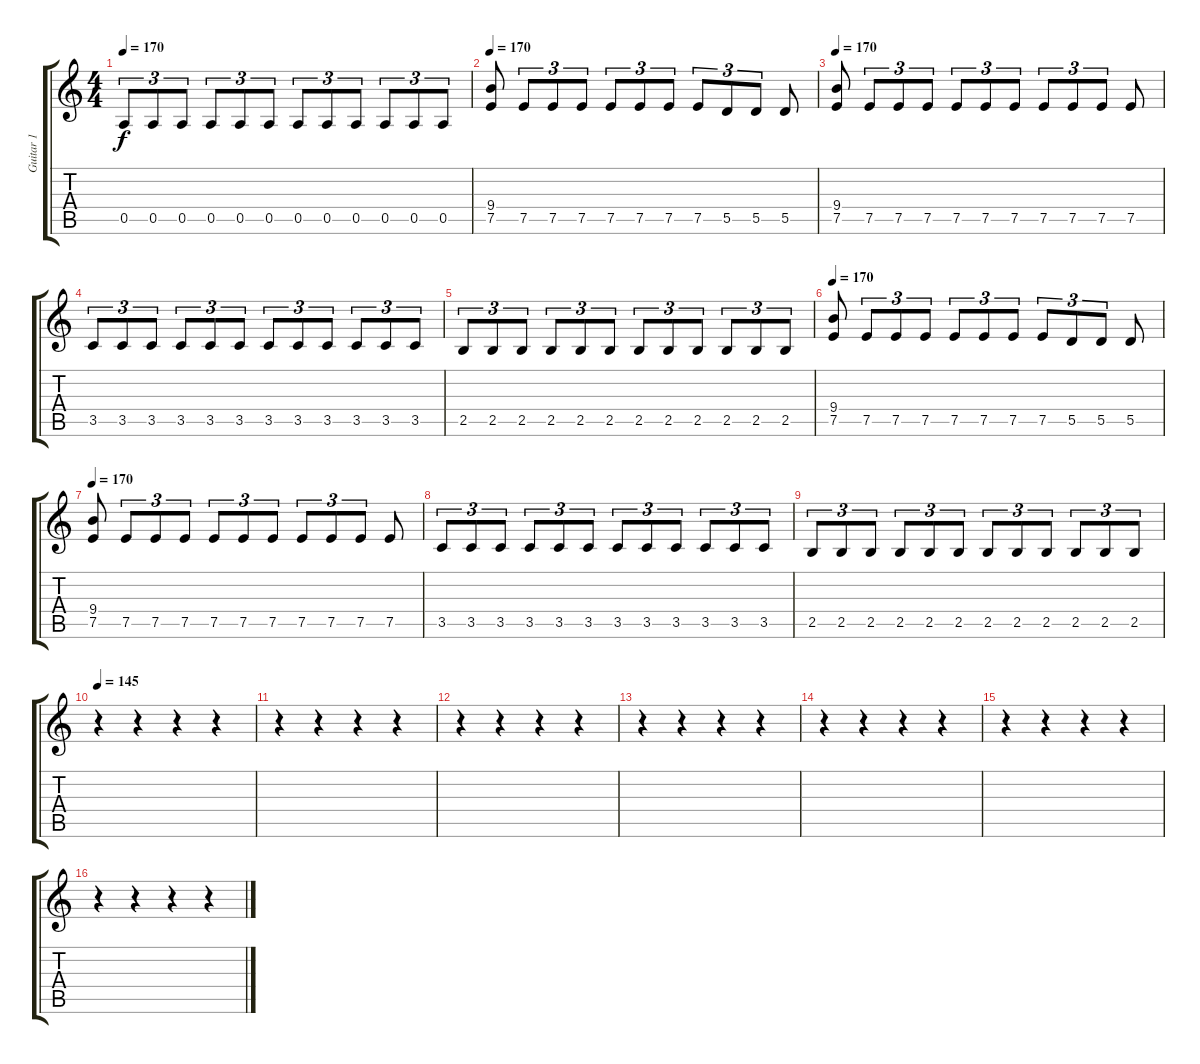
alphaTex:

\track ("Guitar 1" "Guitar 1") {instrument distortionguitar}
\staff {score tabs}
\tuning (E4 B3 G3 D3 A2 E2) {hide}
\ts (4 4)
\tempo 170
\clef g2
\ks c
0.5.8{tu (3 2) dy f} 0.5.8{tu (3 2)} 0.5.8{tu (3 2)} 0.5.8{tu (3 2)} 0.5.8{tu (3 2)} 0.5.8{tu (3 2)} 0.5.8{tu (3 2)} 0.5.8{tu (3 2)} 0.5.8{tu (3 2)} 0.5.8{tu (3 2)} 0.5.8{tu (3 2)} 0.5.8{tu (3 2)} |
\tempo 170
(9.4 7.5).8 7.5.8{tu (3 2)} 7.5.8{tu (3 2)} 7.5.8{tu (3 2)} 7.5.8{tu (3 2)} 7.5.8{tu (3 2)} 7.5.8{tu (3 2)} 7.5.8{tu (3 2)} 5.5.8{tu (3 2)} 5.5.8{tu (3 2)} 5.5.8 |
\tempo 170
(9.4 7.5).8 7.5.8{tu (3 2)} 7.5.8{tu (3 2)} 7.5.8{tu (3 2)} 7.5.8{tu (3 2)} 7.5.8{tu (3 2)} 7.5.8{tu (3 2)} 7.5.8{tu (3 2)} 7.5.8{tu (3 2)} 7.5.8{tu (3 2)} 7.5.8 |
3.5.8{tu (3 2)} 3.5.8{tu (3 2)} 3.5.8{tu (3 2)} 3.5.8{tu (3 2)} 3.5.8{tu (3 2)} 3.5.8{tu (3 2)} 3.5.8{tu (3 2)} 3.5.8{tu (3 2)} 3.5.8{tu (3 2)} 3.5.8{tu (3 2)} 3.5.8{tu (3 2)} 3.5.8{tu (3 2)} |
2.5.8{tu (3 2)} 2.5.8{tu (3 2)} 2.5.8{tu (3 2)} 2.5.8{tu (3 2)} 2.5.8{tu (3 2)} 2.5.8{tu (3 2)} 2.5.8{tu (3 2)} 2.5.8{tu (3 2)} 2.5.8{tu (3 2)} 2.5.8{tu (3 2)} 2.5.8{tu (3 2)} 2.5.8{tu (3 2)} |
\tempo 170
(9.4 7.5).8 7.5.8{tu (3 2)} 7.5.8{tu (3 2)} 7.5.8{tu (3 2)} 7.5.8{tu (3 2)} 7.5.8{tu (3 2)} 7.5.8{tu (3 2)} 7.5.8{tu (3 2)} 5.5.8{tu (3 2)} 5.5.8{tu (3 2)} 5.5.8 |
\tempo 170
(9.4 7.5).8 7.5.8{tu (3 2)} 7.5.8{tu (3 2)} 7.5.8{tu (3 2)} 7.5.8{tu (3 2)} 7.5.8{tu (3 2)} 7.5.8{tu (3 2)} 7.5.8{tu (3 2)} 7.5.8{tu (3 2)} 7.5.8{tu (3 2)} 7.5.8 |
3.5.8{tu (3 2)} 3.5.8{tu (3 2)} 3.5.8{tu (3 2)} 3.5.8{tu (3 2)} 3.5.8{tu (3 2)} 3.5.8{tu (3 2)} 3.5.8{tu (3 2)} 3.5.8{tu (3 2)} 3.5.8{tu (3 2)} 3.5.8{tu (3 2)} 3.5.8{tu (3 2)} 3.5.8{tu (3 2)} |
2.5.8{tu (3 2)} 2.5.8{tu (3 2)} 2.5.8{tu (3 2)} 2.5.8{tu (3 2)} 2.5.8{tu (3 2)} 2.5.8{tu (3 2)} 2.5.8{tu (3 2)} 2.5.8{tu (3 2)} 2.5.8{tu (3 2)} 2.5.8{tu (3 2)} 2.5.8{tu (3 2)} 2.5.8{tu (3 2)} |
\tempo 145
r.4 r.4 r.4 r.4 |
r.4 r.4 r.4 r.4 |
r.4 r.4 r.4 r.4 |
r.4 r.4 r.4 r.4 |
r.4 r.4 r.4 r.4 |
r.4 r.4 r.4 r.4 |
r.4 r.4 r.4 r.4
